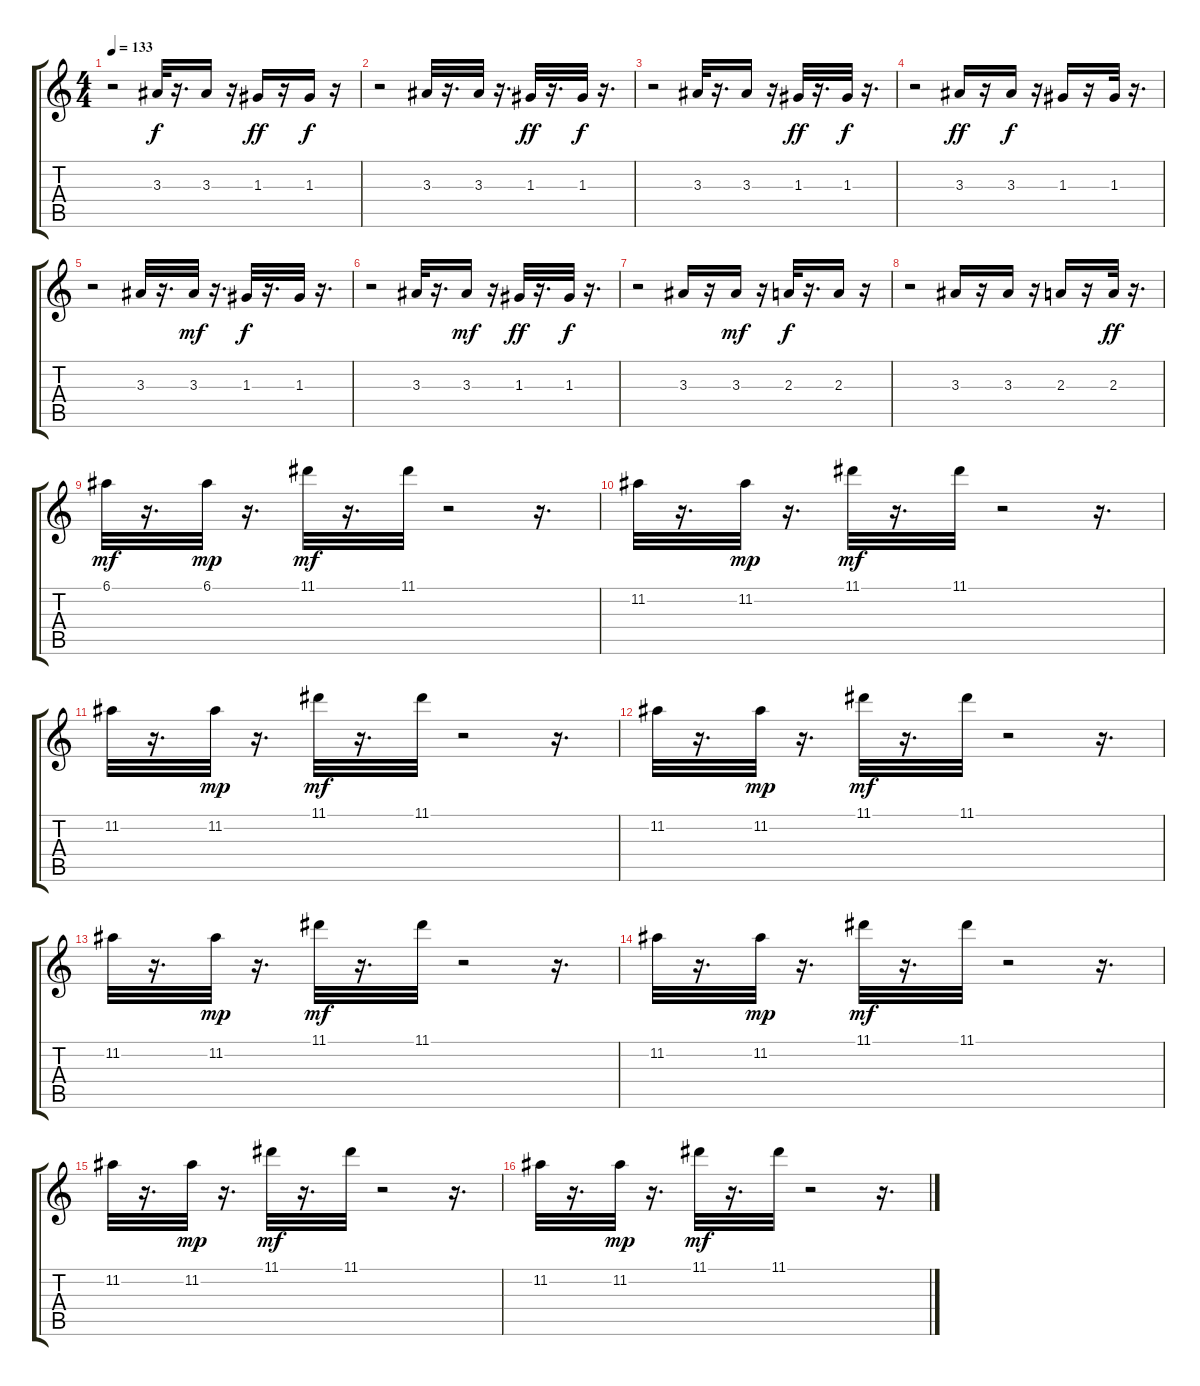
\track "" {instrument electricbassfinger}
\staff {score tabs}
\tuning (E4 B3 G3 D3 A2 E2) {hide}
\ts (4 4)
\tempo 133
\clef g2
\ks c
r.2{dy f} 3.3.32 r.16{d} 3.3.16 r.16 1.3.16{dy ff} r.16 1.3.16{dy f} r.16 |
r.2 3.3.32 r.16{d} 3.3.32 r.16{d} 1.3.32{dy ff} r.16{d} 1.3.32{dy f} r.16{d} |
r.2 3.3.32 r.16{d} 3.3.16 r.16 1.3.32{dy ff} r.16{d} 1.3.32{dy f} r.16{d} |
r.2 3.3.16{dy ff} r.16 3.3.16{dy f} r.16 1.3.16 r.16 1.3.32 r.16{d} |
r.2 3.3.32 r.16{d} 3.3.32{dy mf} r.16{d} 1.3.32{dy f} r.16{d} 1.3.32 r.16{d} |
r.2 3.3.32 r.16{d} 3.3.16{dy mf} r.16 1.3.32{dy ff} r.16{d} 1.3.32{dy f} r.16{d} |
r.2 3.3.16 r.16 3.3.16{dy mf} r.16 2.3.32{dy f} r.16{d} 2.3.16 r.16 |
r.2 3.3.16 r.16 3.3.16 r.16 2.3.16 r.16 2.3.32{dy ff} r.16{d} |
6.1.32{dy mf} r.16{d} 6.1.32{dy mp} r.16{d} 11.1.32{dy mf} r.16{d} 11.1.32 r.2 r.16{d} |
11.2.32 r.16{d} 11.2.32{dy mp} r.16{d} 11.1.32{dy mf} r.16{d} 11.1.32 r.2 r.16{d} |
11.2.32 r.16{d} 11.2.32{dy mp} r.16{d} 11.1.32{dy mf} r.16{d} 11.1.32 r.2 r.16{d} |
11.2.32 r.16{d} 11.2.32{dy mp} r.16{d} 11.1.32{dy mf} r.16{d} 11.1.32 r.2 r.16{d} |
11.2.32 r.16{d} 11.2.32{dy mp} r.16{d} 11.1.32{dy mf} r.16{d} 11.1.32 r.2 r.16{d} |
11.2.32 r.16{d} 11.2.32{dy mp} r.16{d} 11.1.32{dy mf} r.16{d} 11.1.32 r.2 r.16{d} |
11.2.32 r.16{d} 11.2.32{dy mp} r.16{d} 11.1.32{dy mf} r.16{d} 11.1.32 r.2 r.16{d} |
11.2.32 r.16{d} 11.2.32{dy mp} r.16{d} 11.1.32{dy mf} r.16{d} 11.1.32 r.2 r.16{d}
